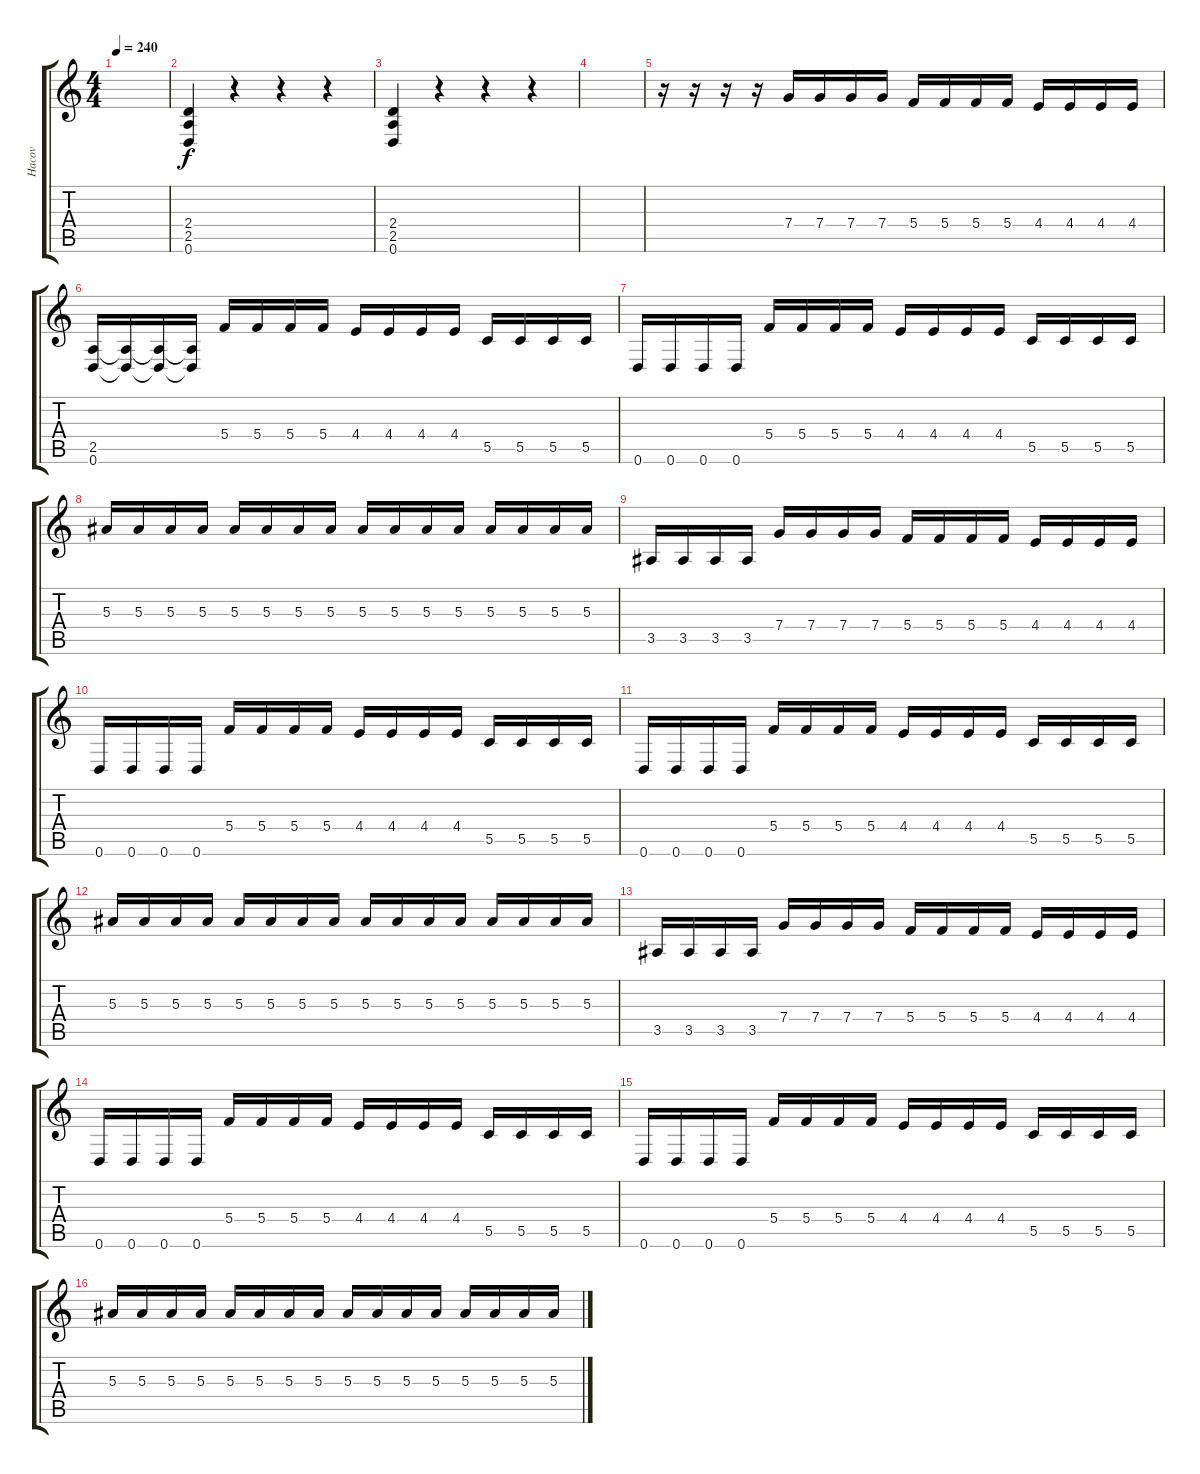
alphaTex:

\track ("Hacov" "Hacov") {instrument distortionguitar}
\staff {score tabs}
\tuning (D4 A3 F3 C3 G2 D2) {hide}
\ts (4 4)
\tempo 240
\clef g2
\ks c
|
(2.4 2.5 0.6).4 r.4 r.4 r.4 |
(2.4 2.5 0.6).4 r.4 r.4 r.4 |
|
r.16 r.16 r.16 r.16 7.4.16 7.4.16 7.4.16 7.4.16 5.4.16 5.4.16 5.4.16 5.4.16 4.4.16 4.4.16 4.4.16 4.4.16 |
(2.5 0.6).16 (2.5{t} 0.6{t}).16 (2.5{t} 0.6{t}).16 (2.5{t} 0.6{t}).16 5.4.16 5.4.16 5.4.16 5.4.16 4.4.16 4.4.16 4.4.16 4.4.16 5.5.16 5.5.16 5.5.16 5.5.16 |
0.6.16 0.6.16 0.6.16 0.6.16 5.4.16 5.4.16 5.4.16 5.4.16 4.4.16 4.4.16 4.4.16 4.4.16 5.5.16 5.5.16 5.5.16 5.5.16 |
5.3.16 5.3.16 5.3.16 5.3.16 5.3.16 5.3.16 5.3.16 5.3.16 5.3.16 5.3.16 5.3.16 5.3.16 5.3.16 5.3.16 5.3.16 5.3.16 |
3.5.16 3.5.16 3.5.16 3.5.16 7.4.16 7.4.16 7.4.16 7.4.16 5.4.16 5.4.16 5.4.16 5.4.16 4.4.16 4.4.16 4.4.16 4.4.16 |
0.6.16 0.6.16 0.6.16 0.6.16 5.4.16 5.4.16 5.4.16 5.4.16 4.4.16 4.4.16 4.4.16 4.4.16 5.5.16 5.5.16 5.5.16 5.5.16 |
0.6.16 0.6.16 0.6.16 0.6.16 5.4.16 5.4.16 5.4.16 5.4.16 4.4.16 4.4.16 4.4.16 4.4.16 5.5.16 5.5.16 5.5.16 5.5.16 |
5.3.16 5.3.16 5.3.16 5.3.16 5.3.16 5.3.16 5.3.16 5.3.16 5.3.16 5.3.16 5.3.16 5.3.16 5.3.16 5.3.16 5.3.16 5.3.16 |
3.5.16 3.5.16 3.5.16 3.5.16 7.4.16 7.4.16 7.4.16 7.4.16 5.4.16 5.4.16 5.4.16 5.4.16 4.4.16 4.4.16 4.4.16 4.4.16 |
0.6.16 0.6.16 0.6.16 0.6.16 5.4.16 5.4.16 5.4.16 5.4.16 4.4.16 4.4.16 4.4.16 4.4.16 5.5.16 5.5.16 5.5.16 5.5.16 |
0.6.16 0.6.16 0.6.16 0.6.16 5.4.16 5.4.16 5.4.16 5.4.16 4.4.16 4.4.16 4.4.16 4.4.16 5.5.16 5.5.16 5.5.16 5.5.16 |
5.3.16 5.3.16 5.3.16 5.3.16 5.3.16 5.3.16 5.3.16 5.3.16 5.3.16 5.3.16 5.3.16 5.3.16 5.3.16 5.3.16 5.3.16 5.3.16
